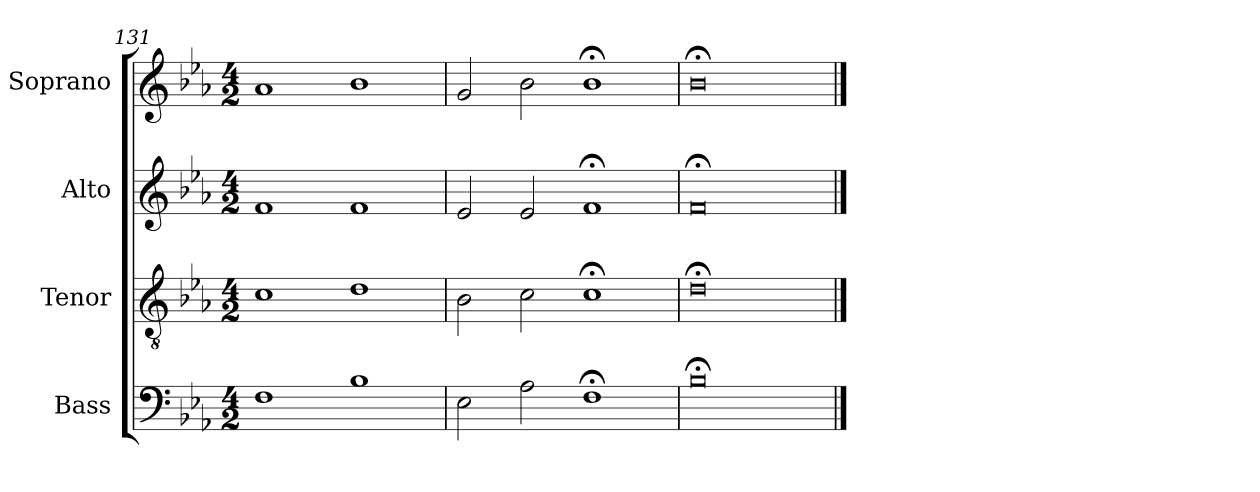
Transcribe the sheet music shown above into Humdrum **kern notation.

**kern	**kern	**kern	**kern
*part4	*part3	*part2	*part1
*staff4	*staff3	*staff2	*staff1
*I"Bass	*I"Tenor	*I"Alto	*I"Soprano
*clefF4	*clefGv2	*clefG2	*clefG2
*k[b-e-a-]	*k[b-e-a-]	*k[b-e-a-]	*k[b-e-a-]
*E-:	*E-:	*E-:	*E-:
*M4/2	*M4/2	*M4/2	*M4/2
=131	=131	=131	=131
1F	1c	1f	1a-
1B-	1d	1f	1b-
=132	=132	=132	=132
2E-\	2B-\	2e-/	2g/
2A-\	2c\	2e-/	2b-\
1F;<	1c;<	1f;	1b-;<
=133	=133	=133	=133
0B-;<	0d;<	0f;	0b-;<
==	==	==	==
*-	*-	*-	*-
